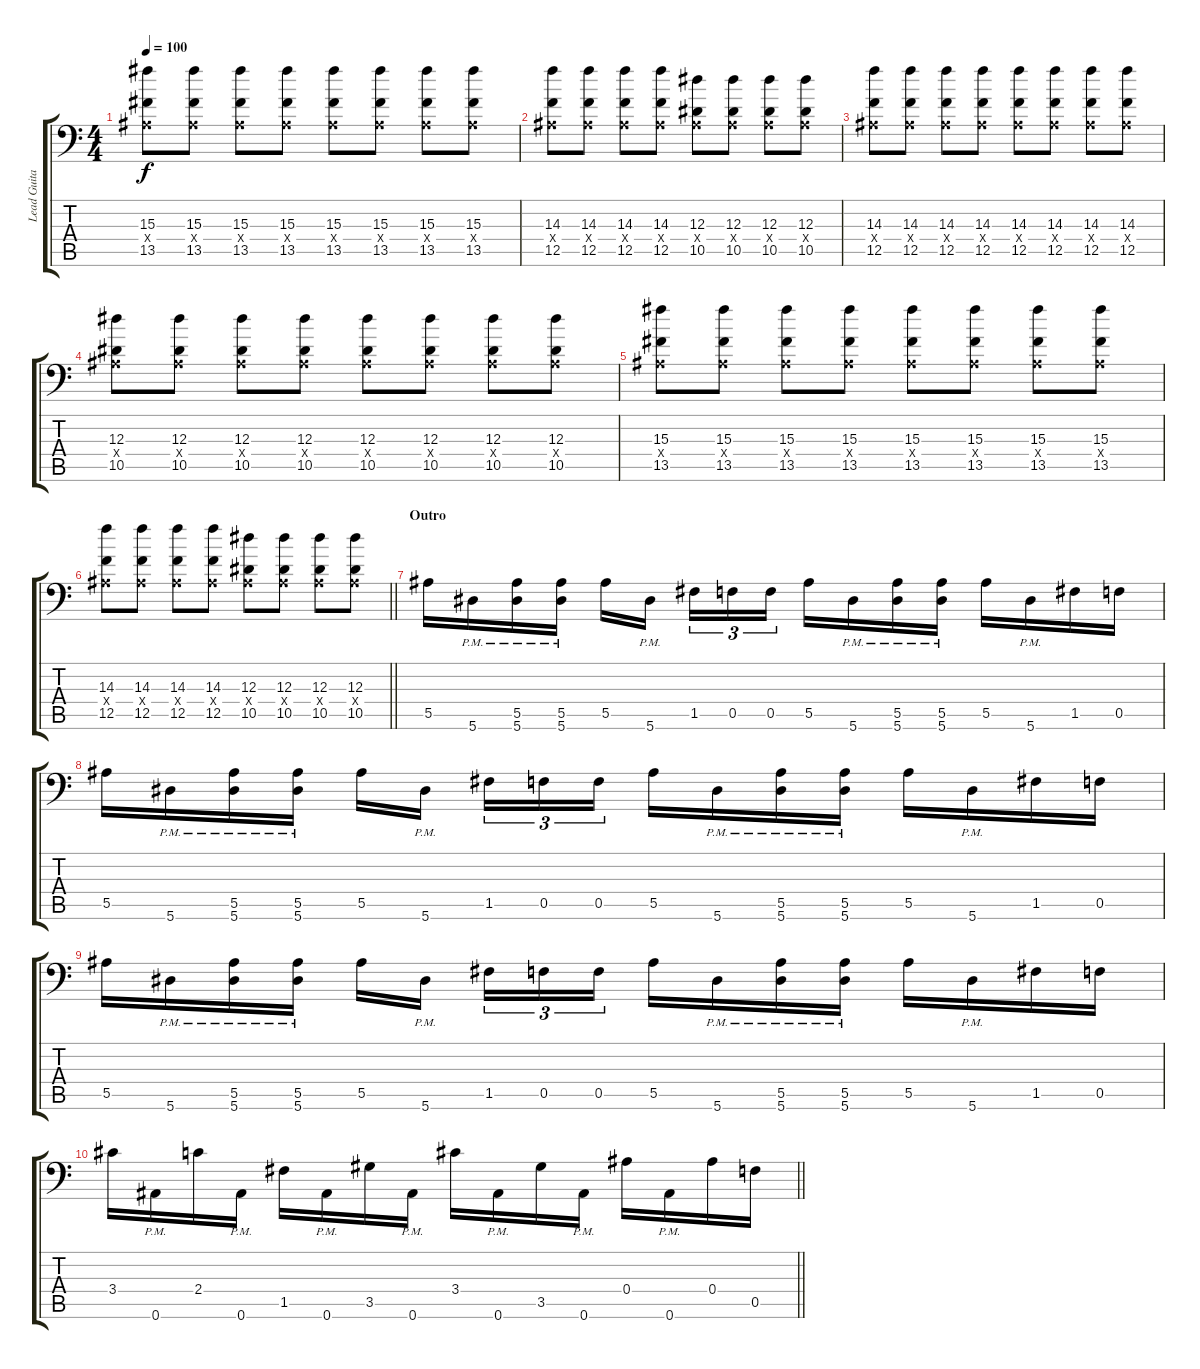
\track ("Lead Guitar 2" "Lead Guita") {instrument distortionguitar}
\staff {score tabs}
\tuning (C4 G3 Eb3 Bb2 F2 Bb1) {hide}
\ts (4 4)
\tempo 100
\clef f4
\ks c
(15.3 0.4{x} 13.5).8{dy f} (15.3 0.4{x} 13.5).8 (15.3 0.4{x} 13.5).8 (15.3 0.4{x} 13.5).8 (15.3 0.4{x} 13.5).8 (15.3 0.4{x} 13.5).8 (15.3 0.4{x} 13.5).8 (15.3 0.4{x} 13.5).8 |
(14.3 0.4{x} 12.5).8 (14.3 0.4{x} 12.5).8 (14.3 0.4{x} 12.5).8 (14.3 0.4{x} 12.5).8 (12.3 0.4{x} 10.5).8 (12.3 0.4{x} 10.5).8 (12.3 0.4{x} 10.5).8 (12.3 0.4{x} 10.5).8 |
(14.3 0.4{x} 12.5).8 (14.3 0.4{x} 12.5).8 (14.3 0.4{x} 12.5).8 (14.3 0.4{x} 12.5).8 (14.3 0.4{x} 12.5).8 (14.3 0.4{x} 12.5).8 (14.3 0.4{x} 12.5).8 (14.3 0.4{x} 12.5).8 |
(12.3 0.4{x} 10.5).8 (12.3 0.4{x} 10.5).8 (12.3 0.4{x} 10.5).8 (12.3 0.4{x} 10.5).8 (12.3 0.4{x} 10.5).8 (12.3 0.4{x} 10.5).8 (12.3 0.4{x} 10.5).8 (12.3 0.4{x} 10.5).8 |
(15.3 0.4{x} 13.5).8 (15.3 0.4{x} 13.5).8 (15.3 0.4{x} 13.5).8 (15.3 0.4{x} 13.5).8 (15.3 0.4{x} 13.5).8 (15.3 0.4{x} 13.5).8 (15.3 0.4{x} 13.5).8 (15.3 0.4{x} 13.5).8 |
\barLineRight lightlight
(14.3 0.4{x} 12.5).8 (14.3 0.4{x} 12.5).8 (14.3 0.4{x} 12.5).8 (14.3 0.4{x} 12.5).8 (12.3 0.4{x} 10.5).8 (12.3 0.4{x} 10.5).8 (12.3 0.4{x} 10.5).8 (12.3 0.4{x} 10.5).8 |
\section ("" "Outro")
5.5.16{volume 16 balance 16 instrument distortionguitar} 5.6{pm}.16 (5.5{pm} 5.6{pm}).16 (5.5{pm} 5.6{pm}).16 5.5.16 5.6{pm}.16{beam splitsecondary} 1.5.16{tu (3 2)} 0.5.16{tu (3 2)} 0.5.16{tu (3 2)} 5.5.16 5.6{pm}.16 (5.5{pm} 5.6{pm}).16 (5.5{pm} 5.6{pm}).16 5.5.16 5.6{pm}.16 1.5.16 0.5.16 |
5.5.16 5.6{pm}.16 (5.5{pm} 5.6{pm}).16 (5.5{pm} 5.6{pm}).16 5.5.16 5.6{pm}.16{beam splitsecondary} 1.5.16{tu (3 2)} 0.5.16{tu (3 2)} 0.5.16{tu (3 2)} 5.5.16 5.6{pm}.16 (5.5{pm} 5.6{pm}).16 (5.5{pm} 5.6{pm}).16 5.5.16 5.6{pm}.16 1.5.16 0.5.16 |
5.5.16 5.6{pm}.16 (5.5{pm} 5.6{pm}).16 (5.5{pm} 5.6{pm}).16 5.5.16 5.6{pm}.16{beam splitsecondary} 1.5.16{tu (3 2)} 0.5.16{tu (3 2)} 0.5.16{tu (3 2)} 5.5.16 5.6{pm}.16 (5.5{pm} 5.6{pm}).16 (5.5{pm} 5.6{pm}).16 5.5.16 5.6{pm}.16 1.5.16 0.5.16 |
\barLineRight lightlight
3.4.16 0.6{pm}.16 2.4.16 0.6{pm}.16 1.5.16 0.6{pm}.16 3.5.16 0.6{pm}.16 3.4.16 0.6{pm}.16 3.5.16 0.6{pm}.16 0.4.16 0.6{pm}.16 0.4.16 0.5.16
